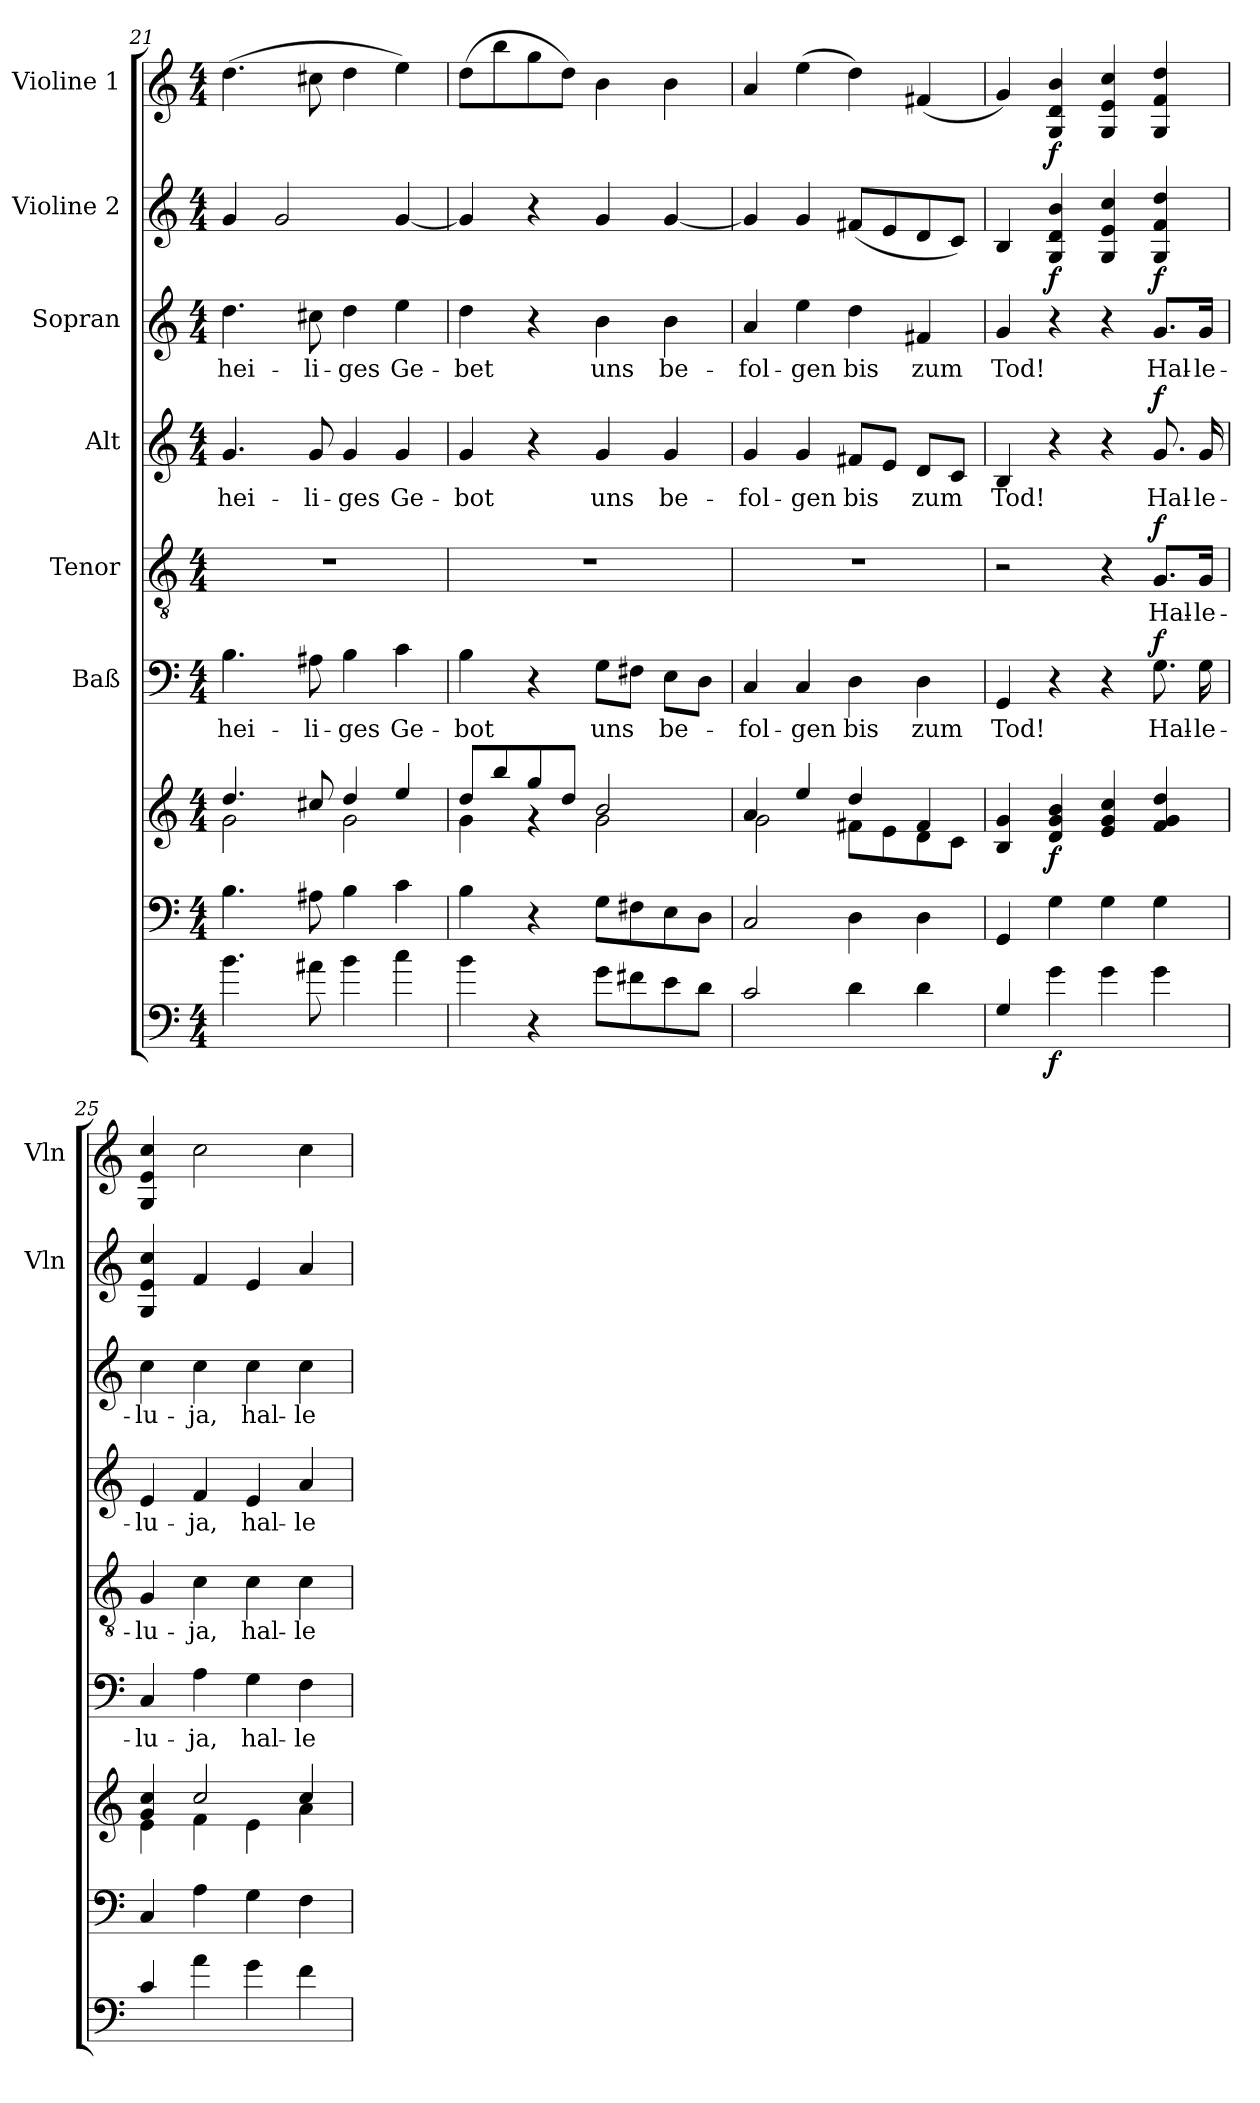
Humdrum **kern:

**kern	**dynam	**kern	**kern	**dynam	**kern	**text	**dynam	**kern	**text	**dynam	**kern	**text	**dynam	**kern	**text	**dynam	**kern	**dynam	**kern	**dynam
*part8	*part8	*part7	*part7	*part7	*part6	*part6	*part6	*part5	*part5	*part5	*part4	*part4	*part4	*part3	*part3	*part3	*part2	*part2	*part1	*part1
*staff9	*staff9	*staff8	*staff7	*staff7/8	*staff6	*staff6	*staff6	*staff5	*staff5	*staff5	*staff4	*staff4	*staff4	*staff3	*staff3	*staff3	*staff2	*staff2	*staff1	*staff1
*	*	*	*	*	*I"Baß	*	*	*I"Tenor	*	*	*I"Alt	*	*	*I"Sopran	*	*	*I"Violine 2	*	*I"Violine 1	*
*	*	*	*	*	*	*	*	*	*	*	*	*	*	*	*	*	*I'Vln	*	*I'Vln	*
*clefF4	*	*clefF4	*clefG2	*	*clefF4	*	*	*clefGv2	*	*	*clefG2	*	*	*clefG2	*	*	*clefG2	*	*clefG2	*
*ITrd7c12	*	*	*	*	*	*	*	*	*	*	*	*	*	*	*	*	*	*	*	*
*k[]	*	*k[]	*k[]	*	*k[]	*	*	*k[]	*	*	*k[]	*	*	*k[]	*	*	*k[]	*	*k[]	*
*C:	*	*C:	*C:	*	*C:	*	*	*C:	*	*	*C:	*	*	*C:	*	*	*C:	*	*C:	*
*M4/4	*	*M4/4	*M4/4	*	*M4/4	*	*	*M4/4	*	*	*M4/4	*	*	*M4/4	*	*	*M4/4	*	*M4/4	*
=21	=21	=21	=21	=21	=21	=21	=21	=21	=21	=21	=21	=21	=21	=21	=21	=21	=21	=21	=21	=21
*	*	*	*^	*	*	*	*	*	*	*	*	*	*	*	*	*	*	*	*	*
!	!	!	!	!	!	!	!LO:LY:b	!	!	!	!	!	!LO:LY:b	!	!	!LO:LY:b	!	!	!	!	!
4.B\	.	4.B\	4.dd/	2g\	.	4.B\	hei-	.	1r	.	.	4.g/	hei-	.	4.dd\	hei-	.	4g/	.	(>4.dd\	.
.	.	.	.	.	.	.	.	.	.	.	.	.	.	.	.	.	.	2g/	.	.	.
!	!	!	!	!	!	!	!LO:LY:b	!	!	!	!	!	!LO:LY:b	!	!	!LO:LY:b	!	!	!	!	!
8A#X\	.	8A#X\	8cc#X/	.	.	8A#X\	-li-	.	.	.	.	8g/	-li-	.	8cc#X\	-li-	.	.	.	8cc#X\	.
!	!	!	!	!	!	!	!LO:LY:b	!	!	!	!	!	!LO:LY:b	!	!	!LO:LY:b	!	!	!	!	!
4B\	.	4B\	4dd/	2g\	.	4B\	-ges	.	.	.	.	4g/	-ges	.	4dd\	-ges	.	.	.	4dd\	.
!	!	!	!	!	!	!	!LO:LY:b	!	!	!	!	!	!LO:LY:b	!	!	!LO:LY:b	!	!	!	!	!
4c\	.	4c\	4ee/	.	.	4c\	Ge-	.	.	.	.	4g/	Ge-	.	4ee\	Ge-	.	[4g/	.	4ee\)	.
=22	=22	=22	=22	=22	=22	=22	=22	=22	=22	=22	=22	=22	=22	=22	=22	=22	=22	=22	=22	=22	=22
!	!	!	!	!	!	!	!LO:LY:b	!	!	!	!	!	!LO:LY:b	!	!	!LO:LY:b	!	!	!	!	!
4B\	.	4B\	8dd/L	4g\	.	4B\	-bot	.	1r	.	.	4g/	-bot	.	4dd\	-bet	.	4g/]	.	(>8dd\L	.
.	.	.	8bb/	.	.	.	.	.	.	.	.	.	.	.	.	.	.	.	.	8bb\	.
4r	.	4r	8gg/	4rg	.	4r	.	.	.	.	.	4r	.	.	4r	.	.	4r	.	8gg\	.
.	.	.	8dd/J	.	.	.	.	.	.	.	.	.	.	.	.	.	.	.	.	8dd\J)	.
!	!	!	!	!	!	!	!LO:LY:b	!	!	!	!	!	!LO:LY:b	!	!	!LO:LY:b	!	!	!	!	!
8G\L	.	8G\L	2b/	2g\	.	8G\L	uns	.	.	.	.	4g/	uns	.	4b\	uns	.	4g/	.	4b\	.
8F#X\	.	8F#X\	.	.	.	8F#X\J	.	.	.	.	.	.	.	.	.	.	.	.	.	.	.
!	!	!	!	!	!	!	!LO:LY:b	!	!	!	!	!	!LO:LY:b	!	!	!LO:LY:b	!	!	!	!	!
8E\	.	8E\	.	.	.	8E\L	be-	.	.	.	.	4g/	be-	.	4b\	be-	.	[4g/	.	4b\	.
8D\J	.	8D\J	.	.	.	8D\J	.	.	.	.	.	.	.	.	.	.	.	.	.	.	.
!!LO:PB:g=z
=23	=23	=23	=23	=23	=23	=23	=23	=23	=23	=23	=23	=23	=23	=23	=23	=23	=23	=23	=23	=23	=23
!	!	!	!	!	!	!	!LO:LY:b	!	!	!	!	!	!LO:LY:b	!	!	!LO:LY:b	!	!	!	!	!
2C/	.	2C/	4a/	2g\	.	4C/	-fol-	.	1r	.	.	4g/	-fol-	.	4a/	-fol-	.	4g/]	.	4a/	.
!	!	!	!	!	!	!	!LO:LY:b	!	!	!	!	!	!LO:LY:b	!	!	!LO:LY:b	!	!	!	!	!
.	.	.	4ee/	.	.	4C/	-gen	.	.	.	.	4g/	-gen	.	4ee\	-gen	.	4g/	.	(>4ee\	.
!	!	!	!	!	!	!	!LO:LY:b	!	!	!	!	!	!LO:LY:b	!	!	!LO:LY:b	!	!	!	!	!
4D\	.	4D\	4dd/	8f#X\L	.	4D\	bis	.	.	.	.	8f#X/L	bis	.	4dd\	bis	.	(<8f#X/L	.	4dd\)	.
.	.	.	.	8e\	.	.	.	.	.	.	.	8e/J	.	.	.	.	.	8e/	.	.	.
!	!	!	!	!	!	!	!LO:LY:b	!	!	!	!	!	!LO:LY:b	!	!	!LO:LY:b	!	!	!	!	!
4D\	.	4D\	4f#/	8d\	.	4D\	zum	.	.	.	.	8d/L	zum	.	4f#X/	zum	.	8d/	.	(<4f#X/	.
.	.	.	.	8c\J	.	.	.	.	.	.	.	8c/J	.	.	.	.	.	8c/J)	.	.	.
=24	=24	=24	=24	=24	=24	=24	=24	=24	=24	=24	=24	=24	=24	=24	=24	=24	=24	=24	=24	=24	=24
!	!	!	!	!	!	!	!LO:LY:b	!	!	!	!	!	!LO:LY:b	!	!	!LO:LY:b	!	!	!	!	!
*	*	*	*v	*v	*	*	*	*	*	*	*	*	*	*	*	*	*	*	*	*	*
4GG/	.	4GG/	4B/ 4g/	.	4GG/	Tod!	.	2r	.	.	4B/	Tod!	.	4g/	Tod!	.	4B/	.	4g/)	.
!	!LO:DY:b	!	!	!LO:DY:b	!	!	!	!	!	!	!	!	!	!	!	!	!	!LO:DY:b	!	!LO:DY:b
4G\	f	4G\	4d/ 4g/ 4b/	f	4r	.	.	.	.	.	4r	.	.	4r	.	.	4G/ 4d/ 4b/	f	4G/ 4d/ 4b/	f
4G\	.	4G\	4e/ 4g/ 4cc/	.	4r	.	.	4r	.	.	4r	.	.	4r	.	.	4G/ 4e/ 4cc/	.	4G/ 4e/ 4cc/	.
!	!	!	!	!	!	!LO:LY:b	!LO:DY:a	!	!LO:LY:b	!LO:DY:a	!	!LO:LY:b	!LO:DY:a	!	!LO:LY:b	!LO:DY:a	!	!	!	!
4G\	.	4G\	4f/ 4g/ 4dd/	.	8.G\	Hal-	f	8.G/L	Hal-	f	8.g/	Hal-	f	8.g/L	Hal-	f	4G/ 4f/ 4dd/	.	4G/ 4f/ 4dd/	.
!	!	!	!	!	!	!LO:LY:b	!	!	!LO:LY:b	!	!	!LO:LY:b	!	!	!LO:LY:b	!	!	!	!	!
.	.	.	.	.	16G\	-le-	.	16G/Jk	-le-	.	16g/	-le-	.	16g/Jk	-le-	.	.	.	.	.
=25	=25	=25	=25	=25	=25	=25	=25	=25	=25	=25	=25	=25	=25	=25	=25	=25	=25	=25	=25	=25
*	*	*	*^	*	*	*	*	*	*	*	*	*	*	*	*	*	*	*	*	*
!	!	!	!	!	!	!	!LO:LY:b	!	!	!LO:LY:b	!	!	!LO:LY:b	!	!	!LO:LY:b	!	!	!	!	!
4C/	.	4C/	4g/ 4cc/	4e\	.	4C/	-lu-	.	4G/	-lu-	.	4e/	-lu-	.	4cc\	-lu-	.	4G/ 4e/ 4cc/	.	4G/ 4e/ 4cc/	.
!	!	!	!	!	!	!	!LO:LY:b	!	!	!LO:LY:b	!	!	!LO:LY:b	!	!	!LO:LY:b	!	!	!	!	!
4A\	.	4A\	2cc/	4f\	.	4A\	-ja,	.	4c\	-ja,	.	4f/	-ja,	.	4cc\	-ja,	.	4f/	.	2cc\	.
!	!	!	!	!	!	!	!LO:LY:b	!	!	!LO:LY:b	!	!	!LO:LY:b	!	!	!LO:LY:b	!	!	!	!	!
4G\	.	4G\	.	4e\	.	4G\	hal-	.	4c\	hal-	.	4e/	hal-	.	4cc\	hal-	.	4e/	.	.	.
!	!	!	!	!	!	!	!LO:LY:b	!	!	!LO:LY:b	!	!	!LO:LY:b	!	!	!LO:LY:b	!	!	!	!	!
4F\	.	4F\	4cc/	4a\	.	4F\	-le-	.	4c\	-le-	.	4a/	-le-	.	4cc\	-le-	.	4a/	.	4cc\	.
*	*	*	*v	*v	*	*	*	*	*	*	*	*	*	*	*	*	*	*	*	*	*
=	=	=	=	=	=	=	=	=	=	=	=	=	=	=	=	=	=	=	=	=
*-	*-	*-	*-	*-	*-	*-	*-	*-	*-	*-	*-	*-	*-	*-	*-	*-	*-	*-	*-	*-
